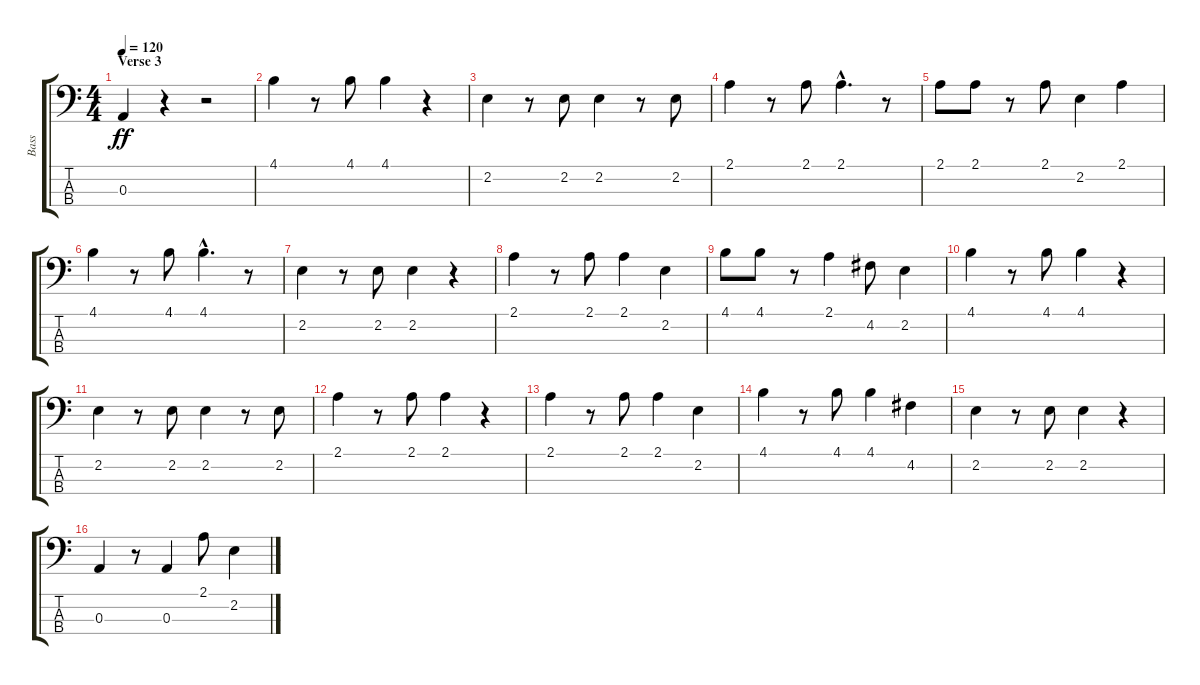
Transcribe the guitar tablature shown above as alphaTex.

\track ("Bass" "Bass") {instrument fretlessbass}
\staff {score tabs}
\tuning (G2 D2 A1 E1) {hide}
\ts (4 4)
\section ("" "Verse 3")
\tempo 120
\clef f4
\ks c
0.3.4{dy ff} r.4 r.2 |
4.1.4 r.8 4.1.8 4.1.4 r.4 |
2.2.4 r.8 2.2.8 2.2.4 r.8 2.2.8 |
2.1.4 r.8 2.1.8 2.1{hac}.4{d} r.8 |
2.1.8 2.1.8 r.8 2.1.8 2.2.4 2.1.4 |
4.1.4 r.8 4.1.8 4.1{hac}.4{d} r.8 |
2.2.4 r.8 2.2.8 2.2.4 r.4 |
2.1.4 r.8 2.1.8 2.1.4 2.2.4 |
4.1.8 4.1.8 r.8 2.1.4 4.2.8 2.2.4 |
4.1.4 r.8 4.1.8 4.1.4 r.4 |
2.2.4 r.8 2.2.8 2.2.4 r.8 2.2.8 |
2.1.4 r.8 2.1.8 2.1.4 r.4 |
2.1.4 r.8 2.1.8 2.1.4 2.2.4 |
4.1.4 r.8 4.1.8 4.1.4 4.2.4 |
2.2.4 r.8 2.2.8 2.2.4 r.4 |
0.3.4 r.8 0.3.4 2.1.8 2.2.4
